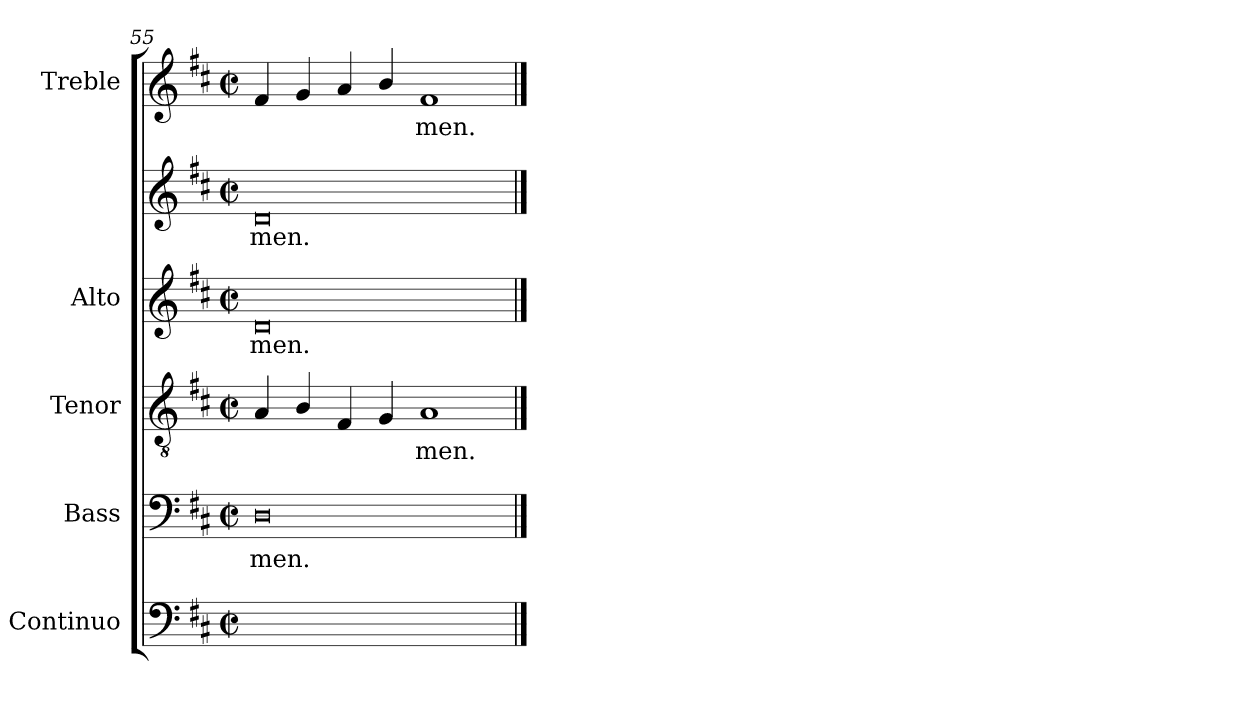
**kern	**text	**text	**kern	**text	**kern	**text	**kern	**text	**kern	**text	**kern	**text
*part5	*part5	*part5	*part4	*part4	*part3	*part3	*part2	*part2	*part2	*part2	*part1	*part1
*staff6	*staff6	*staff6	*staff5	*staff5	*staff4	*staff4	*staff3	*staff3	*staff2	*staff2	*staff1	*staff1
*I"Continuo	*	*	*I"Bass	*	*I"Tenor	*	*I"Alto	*	*	*	*I"Treble	*
*	*	*	*I'B	*	*I'T	*	*I'A	*	*	*	*	*
*clefF4	*	*	*clefF4	*	*clefGv2	*	*clefG2	*	*clefG2	*	*clefG2	*
*k[f#c#]	*	*	*k[f#c#]	*	*k[f#c#]	*	*k[f#c#]	*	*k[f#c#]	*	*k[f#c#]	*
*D:	*	*	*D:	*	*D:	*	*D:	*	*D:	*	*D:	*
*M4/2	*	*	*M4/2	*	*M4/2	*	*M4/2	*	*M4/2	*	*M4/2	*
*met(c|)	*	*	*met(c|)	*	*met(c|)	*	*met(c|)	*	*met(c|)	*	*met(c|)	*
=55	=55	=55	=55	=55	=55	=55	=55	=55	=55	=55	=55	=55
!	!LO:LY:b	!LO:LY:b	!	!LO:LY:b	!	!	!	!LO:LY:b	!	!LO:LY:b	!	!
[4Dyy	3	5	0D	men.	4A	.	0d	-men.	0d	-men.	4f#	.
!	!LO:LY:b	!LO:LY:b	!	!	!	!	!	!	!	!	!	!
4Dyy_	4	6	.	.	4B/	.	.	.	.	.	4g	.
!	!LO:LY:b	!LO:LY:b	!	!	!	!	!	!	!	!	!	!
4Dyy_	5	3	.	.	4F#	.	.	.	.	.	4a	.
!	!LO:LY:b	!LO:LY:b	!	!	!	!	!	!	!	!	!	!
4Dyy_	6	4	.	.	4G	.	.	.	.	.	4b/	.
!	!LO:LY:b	!LO:LY:b	!	!	!	!LO:LY:b	!	!	!	!	!	!LO:LY:b
1Dyy]	5	3	.	.	1A	men.	.	.	.	.	1f#	men.
==	==	==	==	==	==	==	==	==	==	==	==	==
*-	*-	*-	*-	*-	*-	*-	*-	*-	*-	*-	*-	*-
